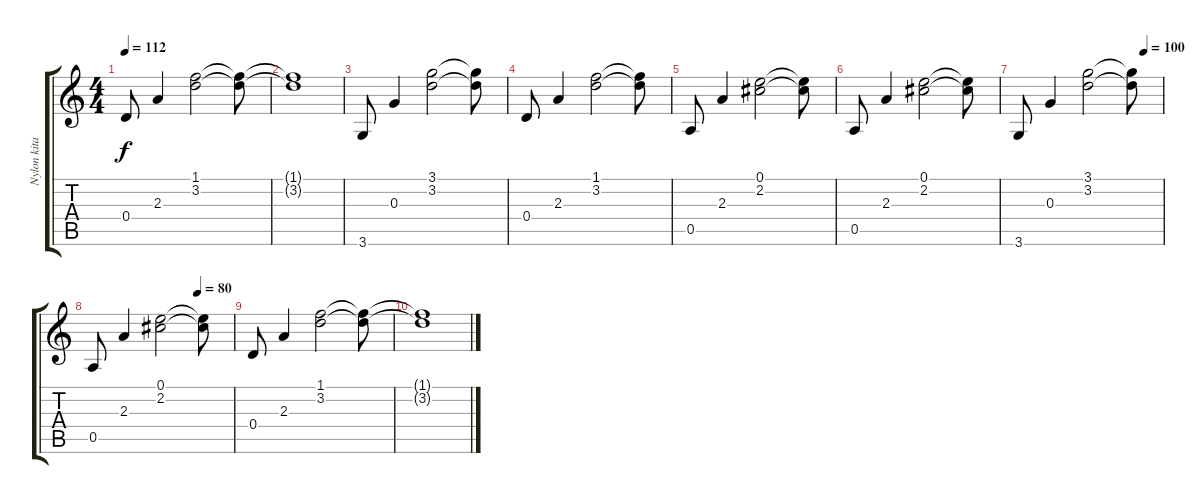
\track ("Nylon kitaar 1" "Nylon kita") {instrument acousticguitarnylon}
\staff {score tabs}
\tuning (E4 B3 G3 D3 A2 E2) {hide}
\ts (4 4)
\tempo 112
\clef g2
\ks c
0.4.8{dy f} 2.3.4 (1.1 3.2).2 (1.1{t} 3.2{t}).8 |
(1.1{t} 3.2{t}).1 |
3.6.8 0.3.4 (3.1 3.2).2 (3.1{t} 3.2{t}).8 |
0.4.8 2.3.4 (1.1 3.2).2 (1.1{t} 3.2{t}).8 |
0.5.8 2.3.4 (0.1 2.2).2 (0.1{t} 2.2{t}).8 |
0.5.8 2.3.4 (0.1 2.2).2 (0.1{t} 2.2{t}).8 |
\tempo (100 0.875)
3.6.8 0.3.4 (3.1 3.2).2 (3.1{t} 3.2{t}).8 |
\tempo (80 0.75)
0.5.8 2.3.4 (0.1 2.2).2 (0.1{t} 2.2{t}).8 |
0.4.8 2.3.4 (1.1 3.2).2 (1.1{t} 3.2{t}).8 |
(1.1{t} 3.2{t}).1
